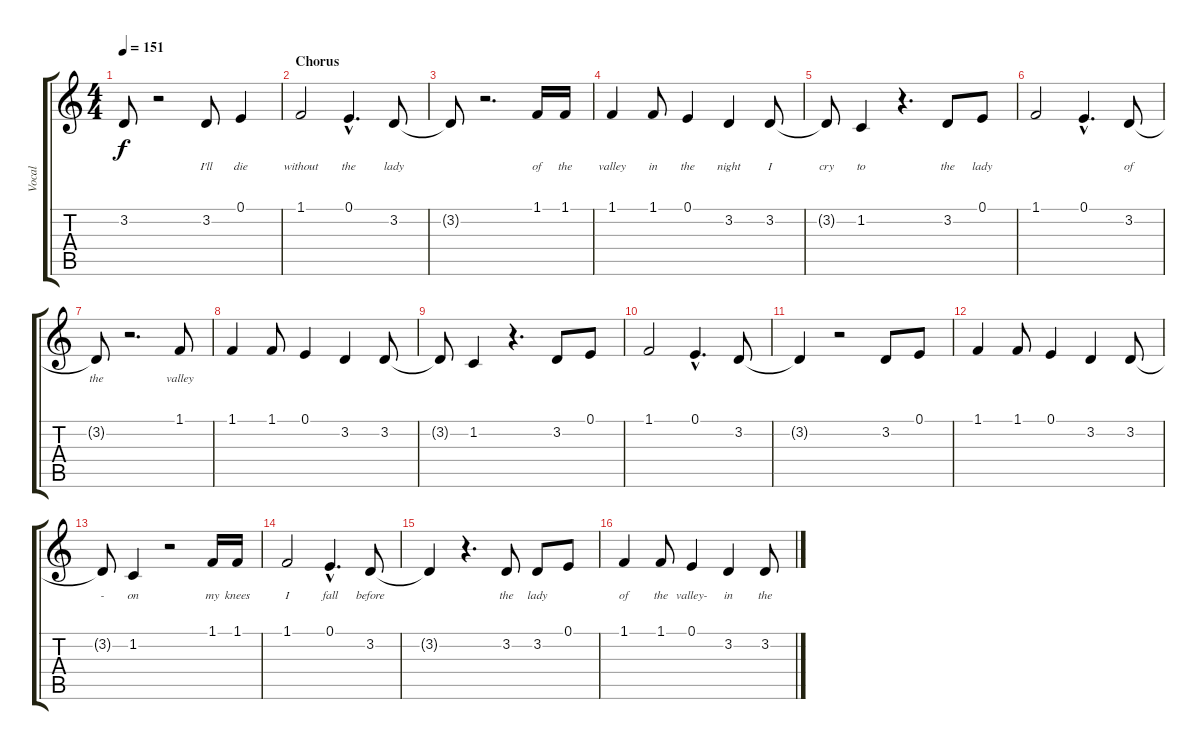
\track ("Vocal" "Vocal") {instrument cello}
\staff {score tabs}
\tuning (E4 B3 G3 D3 A2 E2) {hide}
\ts (4 4)
\tempo 151
\clef g2
\ks c
3.2{t}.8{lyrics (0 "") lyrics (1 "") lyrics (2 "") lyrics (3 "") lyrics (4 "") dy f} r.2 3.2.8{lyrics (0 "I'll") lyrics (1 "") lyrics (2 "") lyrics (3 "") lyrics (4 "")} 0.1.4{lyrics (0 "die") lyrics (1 "") lyrics (2 "") lyrics (3 "") lyrics (4 "")} |
\section ("" "Chorus")
1.1.2{lyrics (0 "without") lyrics (1 "") lyrics (2 "") lyrics (3 "") lyrics (4 "")} 0.1{hac}.4{d lyrics (0 "the") lyrics (1 "") lyrics (2 "") lyrics (3 "") lyrics (4 "")} 3.2.8{lyrics (0 "lady") lyrics (1 "") lyrics (2 "") lyrics (3 "") lyrics (4 "")} |
3.2{t}.8{lyrics (0 "") lyrics (1 "") lyrics (2 "") lyrics (3 "") lyrics (4 "")} r.2{d} 1.1.16{lyrics (0 "of") lyrics (1 "") lyrics (2 "") lyrics (3 "") lyrics (4 "")} 1.1.16{lyrics (0 "the") lyrics (1 "") lyrics (2 "") lyrics (3 "") lyrics (4 "")} |
1.1.4{lyrics (0 "valley") lyrics (1 "") lyrics (2 "") lyrics (3 "") lyrics (4 "")} 1.1.8{lyrics (0 "in") lyrics (1 "") lyrics (2 "") lyrics (3 "") lyrics (4 "")} 0.1.4{lyrics (0 "the") lyrics (1 "") lyrics (2 "") lyrics (3 "") lyrics (4 "")} 3.2.4{lyrics (0 "night") lyrics (1 "") lyrics (2 "") lyrics (3 "") lyrics (4 "")} 3.2.8{lyrics (0 "I") lyrics (1 "") lyrics (2 "") lyrics (3 "") lyrics (4 "")} |
3.2{t}.8{lyrics (0 "cry") lyrics (1 "") lyrics (2 "") lyrics (3 "") lyrics (4 "")} 1.2.4{lyrics (0 "to") lyrics (1 "") lyrics (2 "") lyrics (3 "") lyrics (4 "")} r.4{d} 3.2.8{lyrics (0 "the") lyrics (1 "") lyrics (2 "") lyrics (3 "") lyrics (4 "")} 0.1.8{lyrics (0 "lady") lyrics (1 "") lyrics (2 "") lyrics (3 "") lyrics (4 "")} |
1.1.2{lyrics (0 "") lyrics (1 "") lyrics (2 "") lyrics (3 "") lyrics (4 "")} 0.1{hac}.4{d lyrics (0 "") lyrics (1 "") lyrics (2 "") lyrics (3 "") lyrics (4 "")} 3.2.8{lyrics (0 "of") lyrics (1 "") lyrics (2 "") lyrics (3 "") lyrics (4 "")} |
3.2{t}.8{lyrics (0 "the") lyrics (1 "") lyrics (2 "") lyrics (3 "") lyrics (4 "")} r.2{d} 1.1.8{lyrics (0 "valley") lyrics (1 "") lyrics (2 "") lyrics (3 "") lyrics (4 "")} |
1.1.4 1.1.8 0.1.4 3.2.4 3.2.8 |
3.2{t}.8 1.2.4 r.4{d} 3.2.8 0.1.8 |
1.1.2 0.1{hac}.4{d} 3.2.8 |
3.2{t}.4 r.2 3.2.8 0.1.8 |
1.1.4 1.1.8 0.1.4 3.2.4 3.2.8 |
3.2{t}.8{lyrics (0 "") lyrics (1 "-") lyrics (2 "") lyrics (3 "") lyrics (4 "")} 1.2.4{lyrics (0 "") lyrics (1 "on") lyrics (2 "") lyrics (3 "") lyrics (4 "")} r.2 1.1.16{lyrics (0 "") lyrics (1 "my") lyrics (2 "") lyrics (3 "") lyrics (4 "")} 1.1.16{lyrics (0 "") lyrics (1 "knees") lyrics (2 "") lyrics (3 "") lyrics (4 "")} |
1.1.2{lyrics (0 "") lyrics (1 "I") lyrics (2 "") lyrics (3 "") lyrics (4 "")} 0.1{hac}.4{d lyrics (0 "") lyrics (1 "fall") lyrics (2 "") lyrics (3 "") lyrics (4 "")} 3.2.8{lyrics (0 "") lyrics (1 "before") lyrics (2 "") lyrics (3 "") lyrics (4 "")} |
3.2{t}.4{lyrics (0 "") lyrics (1 "") lyrics (2 "") lyrics (3 "") lyrics (4 "")} r.4{d} 3.2.8{lyrics (0 "") lyrics (1 "the") lyrics (2 "") lyrics (3 "") lyrics (4 "")} 3.2.8{lyrics (0 "") lyrics (1 "lady") lyrics (2 "") lyrics (3 "") lyrics (4 "")} 0.1.8{lyrics (0 "") lyrics (1 "") lyrics (2 "") lyrics (3 "") lyrics (4 "")} |
1.1.4{lyrics (0 "") lyrics (1 "of") lyrics (2 "") lyrics (3 "") lyrics (4 "")} 1.1.8{lyrics (0 "") lyrics (1 "the") lyrics (2 "") lyrics (3 "") lyrics (4 "")} 0.1.4{lyrics (0 "") lyrics (1 "valley-") lyrics (2 "") lyrics (3 "") lyrics (4 "")} 3.2.4{lyrics (0 "") lyrics (1 "in") lyrics (2 "") lyrics (3 "") lyrics (4 "")} 3.2.8{lyrics (0 "") lyrics (1 "the") lyrics (2 "") lyrics (3 "") lyrics (4 "")}
